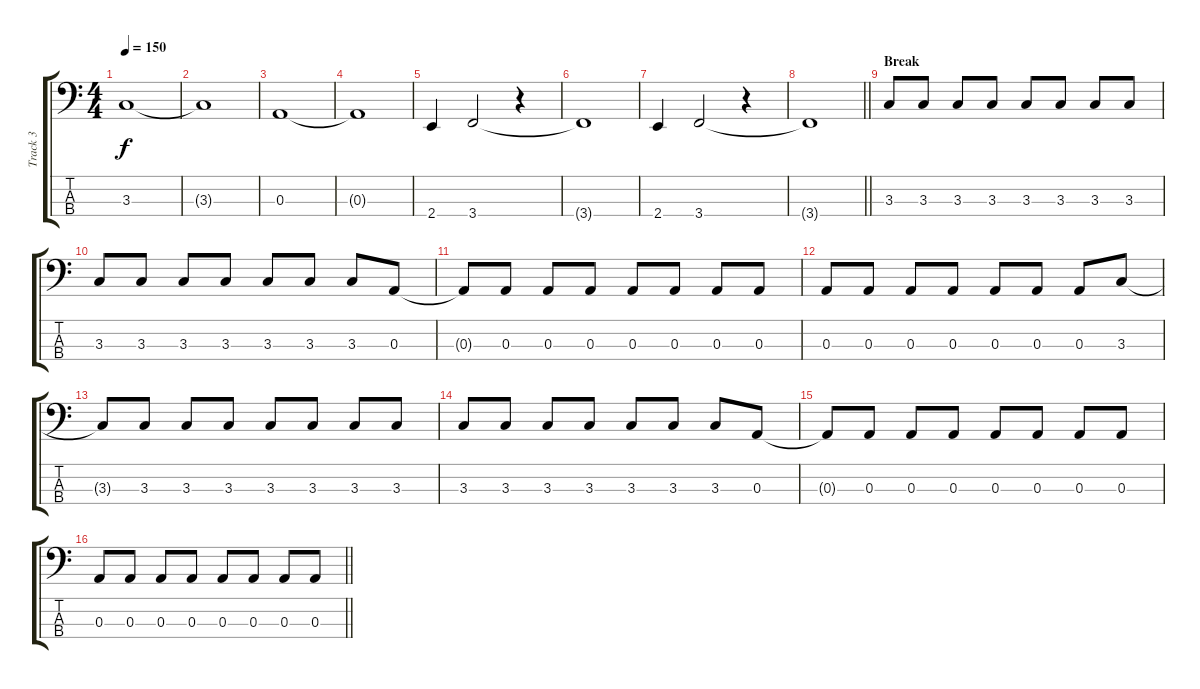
\track ("Track 3" "Track 3") {instrument electricbasspick}
\staff {score tabs}
\tuning (G2 D2 A1 D1) {hide}
\ts (4 4)
\tempo 150
\clef f4
\ks c
3.3.1{dy f} |
3.3{t}.1 |
0.3.1 |
0.3{t}.1 |
2.4.4 3.4.2 r.4 |
3.4{t}.1 |
2.4.4 3.4.2 r.4 |
\barLineRight lightlight
3.4{t}.1 |
\section ("" "Break")
3.3.8 3.3.8 3.3.8 3.3.8 3.3.8 3.3.8 3.3.8 3.3.8 |
3.3.8 3.3.8 3.3.8 3.3.8 3.3.8 3.3.8 3.3.8 0.3.8 |
0.3{t}.8 0.3.8 0.3.8 0.3.8 0.3.8 0.3.8 0.3.8 0.3.8 |
0.3.8 0.3.8 0.3.8 0.3.8 0.3.8 0.3.8 0.3.8 3.3.8 |
3.3{t}.8 3.3.8 3.3.8 3.3.8 3.3.8 3.3.8 3.3.8 3.3.8 |
3.3.8 3.3.8 3.3.8 3.3.8 3.3.8 3.3.8 3.3.8 0.3.8 |
0.3{t}.8 0.3.8 0.3.8 0.3.8 0.3.8 0.3.8 0.3.8 0.3.8 |
\barLineRight lightlight
0.3.8 0.3.8 0.3.8 0.3.8 0.3.8 0.3.8 0.3.8 0.3.8
